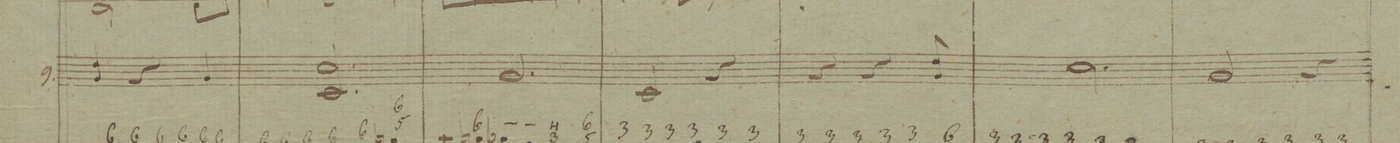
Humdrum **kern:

**kern	**dynam
*I"9.	*
*clefG2	*
*k[b-]	*
*M3/4	*
4c/ 4g/	.
4r	.
4c/	.
=36	=36
2.F/ 2.f/	.
=37	=37
2.c/	.
=38	=38
2F/	.
4r	.
=39	=39
4r	.
4r	.
4c/ 4g/	.
=40	=40
*2\right	*
2.f\	.
=41	=41
2c/	.
4r	.
=42	=42
*-	*-
